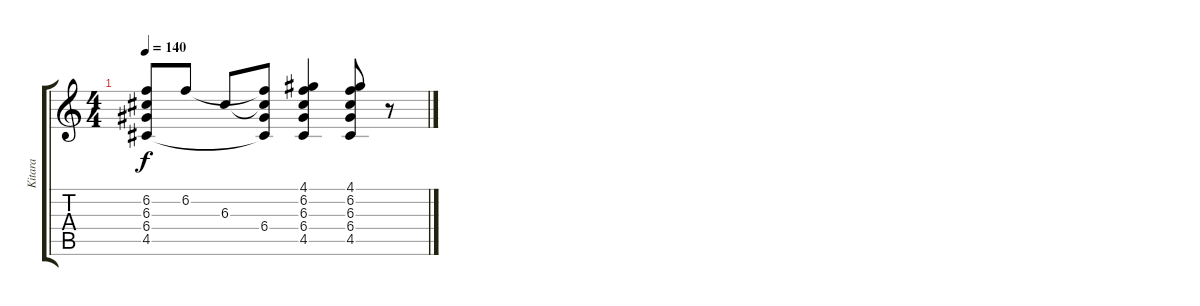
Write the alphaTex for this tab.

\track ("Kitara" "Kitara") {instrument electricguitarclean}
\staff {score tabs}
\tuning (E4 B3 G3 D3 A2 E2) {hide}
\ts (4 4)
\tempo 140
\clef g2
\ks c
(6.2{t} 6.3{t} 6.4{t} 4.5{t}).8{dy f} 6.2.8 6.3.8 (6.2{t} 6.3{t} 6.4 4.5{t}).8 (4.1 6.2 6.3 6.4 4.5).4 (4.1 6.2 6.3 6.4 4.5).8 r.8
